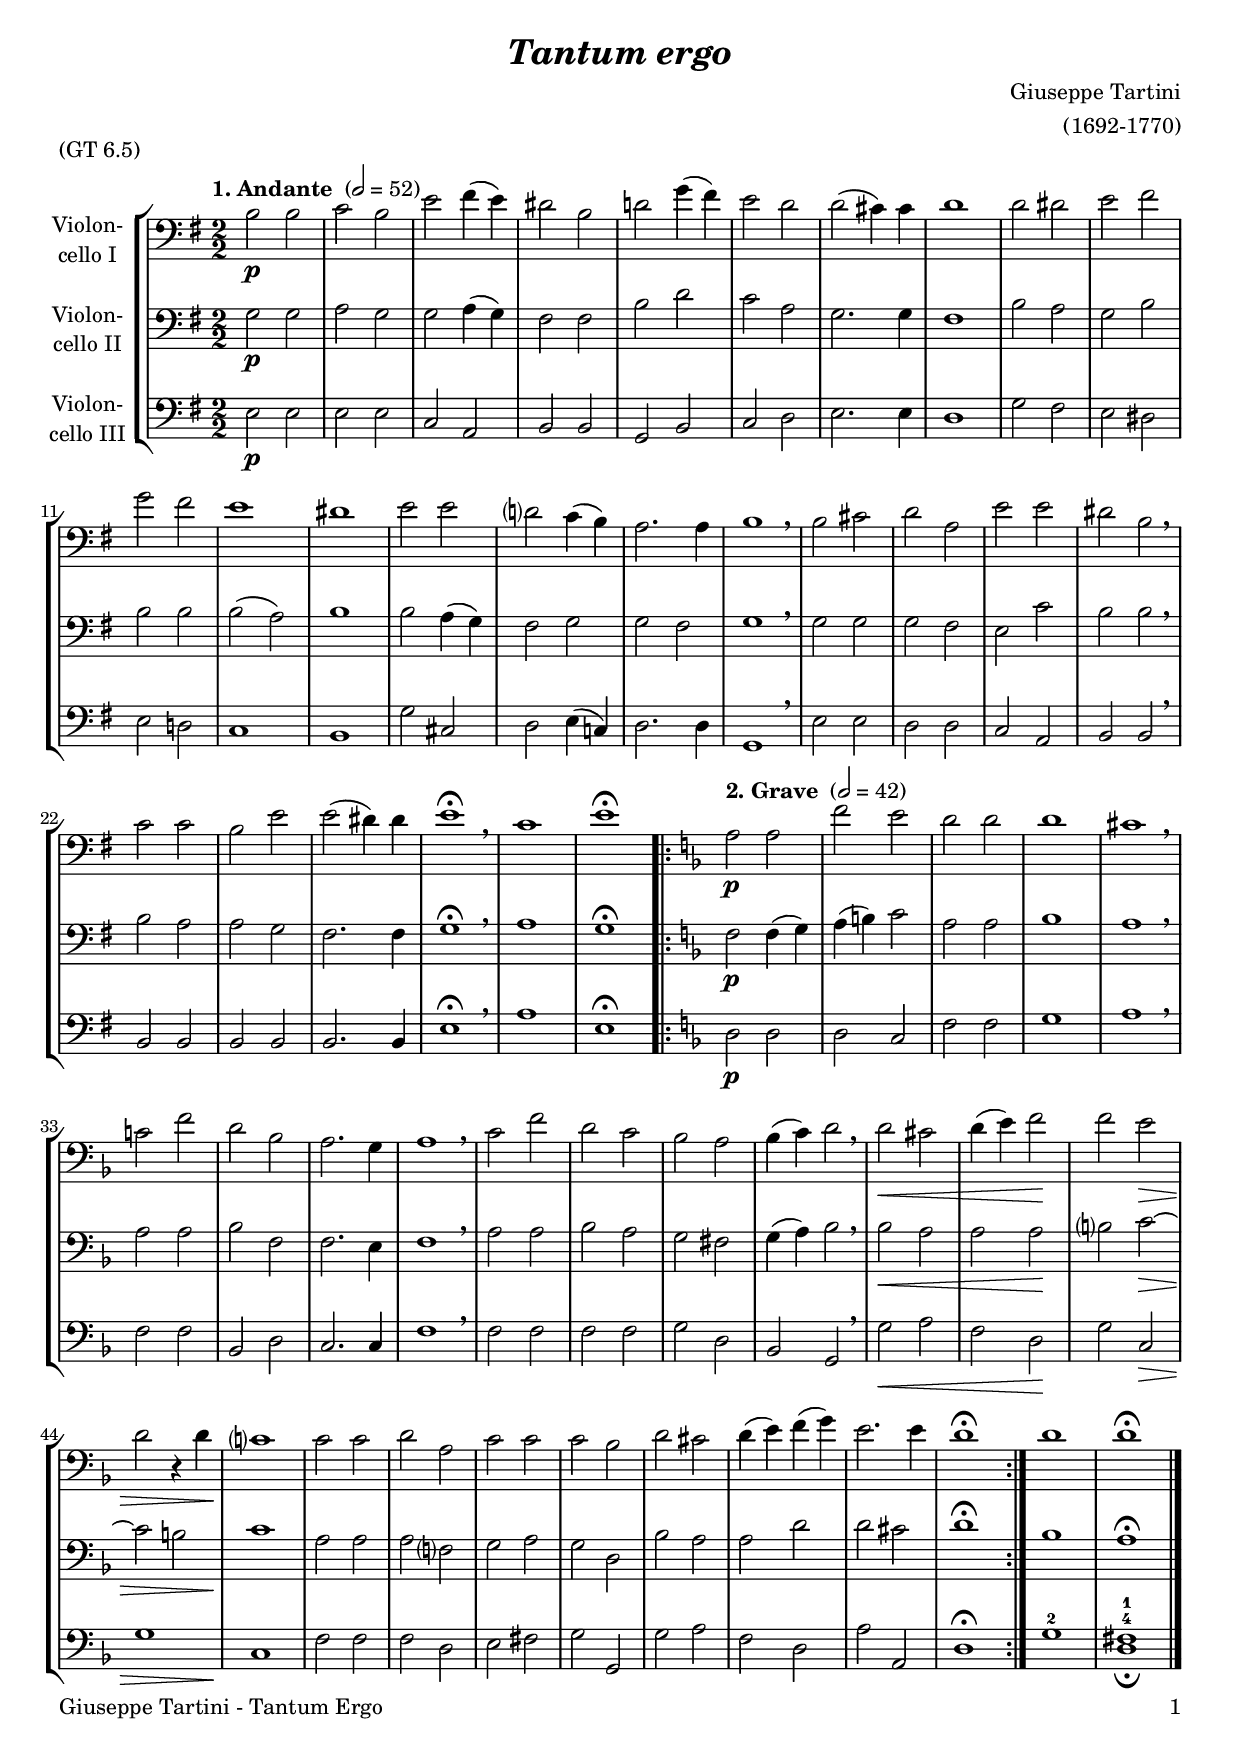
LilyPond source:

\version "2.24.4"
\include "deutsch.ly"
  
#(set-global-staff-size 19)

\header {
  title     = \markup \bold \italic "Tantum ergo"
  composer  = "Giuseppe Tartini"
  arranger  = "(1692-1770)"
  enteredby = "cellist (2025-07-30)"
  piece     = "(GT 6.5)"
}

voiceconsts = {
  \key e \minor
  \time 2/2
  \clef "bass"
  \numericTimeSignature
  \compressEmptyMeasures
% Set default beaming for all staves
%  \set Timing.beamExceptions = #'()
%  \set Timing.baseMoment     = #(ly:make-moment 1 4)
%  \set Timing.beatStructure  = #'(1 1 1)
}

mivl = "violin"
miva = "viola"
mivc = "cello"
mipz = "pizzicato strings"

introa = { \tempo "1. Andante " 2=52 }
introb = { \tempo "2. Grave "   2=42 \key d \minor }
	   
va = \relative c' {
  \voiceconsts

  \introa
  h2\p h
  c h
  e fis4( e)
  dis2 h

  d! g4( fis)
  e2 d
  d( cis4) cis
  d1

  d2 dis
  e fis
  g fis
  e1
  dis

  e2 e
  d? c4( h)
  a2. a4
  h1 \breathe
  h2 cis

  d a
  e' e
  dis h \breathe
  c c

  h e
  e( dis4) dis
  e1\fermata \breathe
  c
  e\fermata

  \introb
  \repeat volta 2 {
    a,2\p a
    f' e
    d d
    d1
    
    cis \breathe
    c!2 f
    d b
    a2. g4
    a1 \breathe
    
    c2 f
    d c
    b a
    b4( c) d2 \breathe
    d\< cis
    
    d4( e) f2\!
    f e\>
    d r4 d
    c?1\!
    c2 c
    
    d a
    c c
    c b
    d cis

    d4( e) f( g)
    e2. e4
    d1\fermata
  }
  d
  d\fermata \bar "|."
}

vb = \relative c' {
  \voiceconsts

  \introa
  g2\p g
  a g
  g a4( g)
  fis2 fis

  h d
  c a
  g2. g4
  fis1

  h2 a
  g h
  h h
  h( a)
  h1

  h2 a4( g)
  fis2 g
  g fis
  g1 \breathe
  g2 g

  g fis
  e c'
  h h \breathe
  h a

  a g
  fis2. fis4
  g1\fermata \breathe
  a
  g\fermata

  \introb
  \repeat volta 2 {
    f2\p f4( g)
    a( h) c2
    a a
    b1
    
    a \breathe
    a2 a
    b f
    f2. e4
    f1 \breathe
    
    a2 a
    b a
    g fis
    g4( a) b2 \breathe
    b\< a
    
    a a\!
    h? c~\>
    c h
    c1\!
    a2 a
    
    a f?
    g a
    g d
    b' a

    a d
    d cis
    d1\fermata
  }
  b
  a\fermata \bar "|."
}

vc = \relative c {
  \voiceconsts

  \introa
  e2\p e
  e e
  c a
  h h
  g h
  c d
  e2. e4
  d1

  g2 fis
  e dis
  e d!
  c1
  h

  g'2 cis,
  d e4( c!)
  d2. d4
  g,1 \breathe
  e'2 e

  d d
  c a
  h h \breathe
  h h

  h h
  h2. h4
  e1\fermata \breathe
  a
  e\fermata

  \introb
  \repeat volta 2 {
    d2\p d
    d2 c
    f f
    g1

    a \breathe
    f2 f
    b, d
    c2. c4
    f1 \breathe

    f2 f
    f f
    g d
    b g \breathe
    g'\< a
    
    f d\!
    g c,\>
    g'1 c,\!
    f2 f

    f d
    e fis
    g g,
    g' a

    f d
    a' a,
    d1\fermata
  }
  g-2
  <d fis>-4-1_\fermata \bar "|."
}


music = \new StaffGroup <<
      \new Staff {
	\set Staff.midiInstrument = \mivc
	\set Staff.instrumentName = \markup \center-column { "Violon-" "cello I" }
	\transpose e e { \va }
      }

      \new Staff {
	\set Staff.midiInstrument = \mivc
	\set Staff.instrumentName = \markup \center-column { "Violon-" "cello II" }
	\transpose e e { \vb }
      }

      \new Staff {
	\set Staff.midiInstrument = \mivc
	\set Staff.instrumentName = \markup \center-column { "Violon-" "cello III" }
	\transpose e e { \vc }
      }
>>

\book {
  \paper {
    print-page-number = ##t
    print-first-page-number = ##t
    ragged-last-bottom = ##f
    oddHeaderMarkup = \markup \null
    evenHeaderMarkup = \markup \null
    oddFooterMarkup = \markup {
      \fill-line {
        \if \should-print-page-number
        "Giuseppe Tartini - Tantum Ergo" \fromproperty #'page:page-number-string
      }
    }
    evenFooterMarkup = \oddFooterMarkup
  } \score {
    \music
    \layout {}
  }

  \score {
    \unfoldRepeats \music

    \midi {
      \context {
        \Score
      }
    }
  }
}
